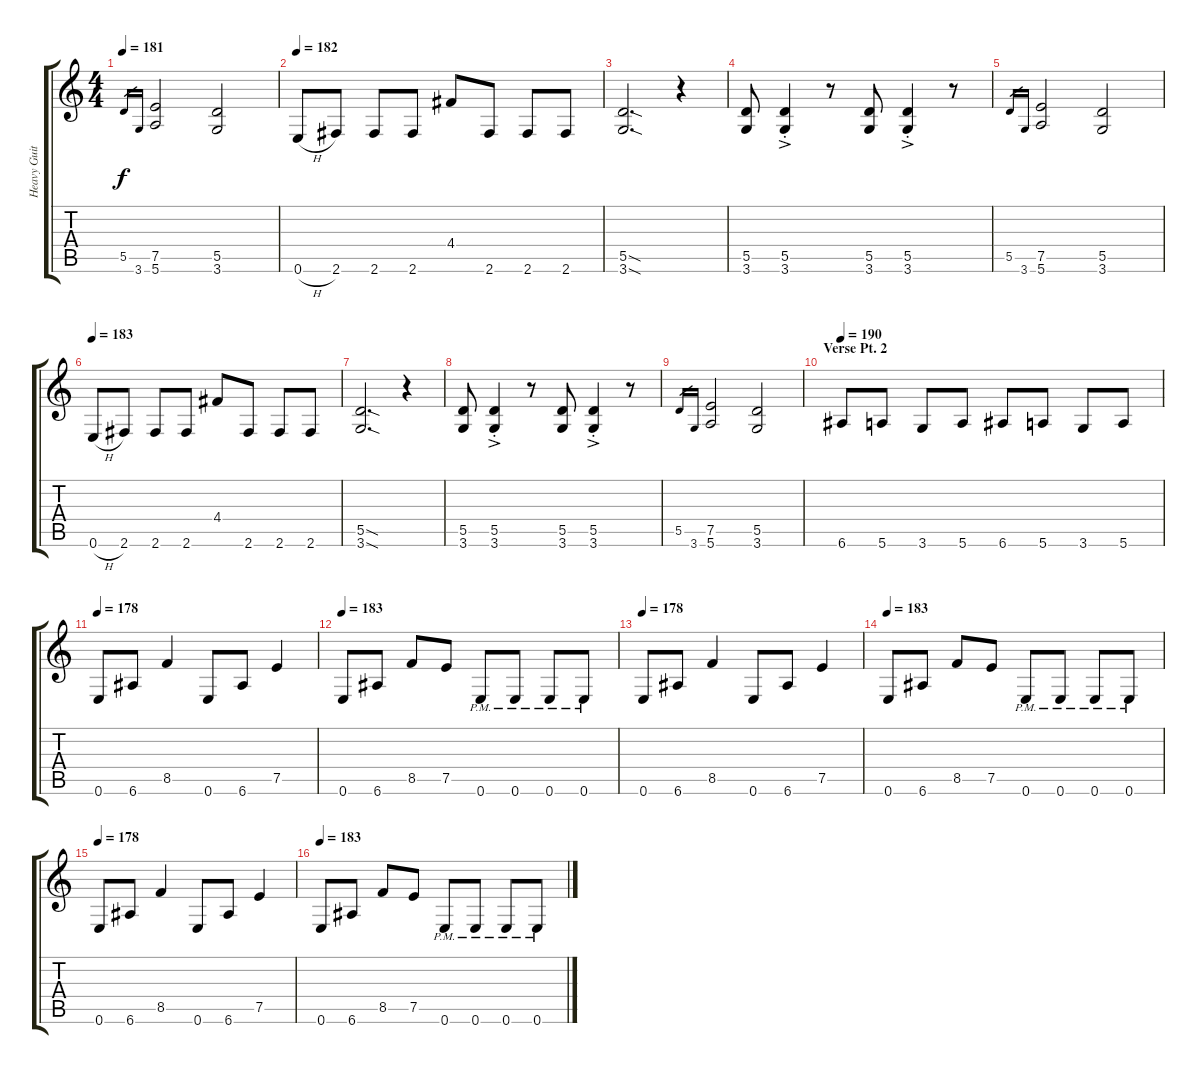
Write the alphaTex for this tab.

\track ("Heavy Guitar Right Channel" "Heavy Guit") {instrument overdrivenguitar}
\staff {score tabs}
\tuning (E4 B3 G3 D3 A2 E2) {hide}
\ts (4 4)
\tempo 181
\clef g2
\ks c
5.5.16{gr dy f} 3.6.16{gr} (7.5 5.6).2 (5.5 3.6).2 |
\tempo 182
0.6{h}.8 2.6.8 2.6.8 2.6.8 4.4.8 2.6.8 2.6.8 2.6.8 |
(5.5{sod} 3.6{sod}).2{d} r.4 |
(5.5 3.6).8 (5.5{ac st} 3.6{ac st}).4 r.8 (5.5 3.6).8 (5.5{ac st} 3.6{ac st}).4 r.8 |
5.5.16{gr} 3.6.16{gr} (7.5 5.6).2 (5.5 3.6).2 |
\tempo 183
0.6{h}.8 2.6.8 2.6.8 2.6.8 4.4.8 2.6.8 2.6.8 2.6.8 |
(5.5{sod} 3.6{sod}).2{d} r.4 |
(5.5 3.6).8 (5.5{ac st} 3.6{ac st}).4 r.8 (5.5 3.6).8 (5.5{ac st} 3.6{ac st}).4 r.8 |
5.5.16{gr} 3.6.16{gr} (7.5 5.6).2 (5.5 3.6).2 |
\section ("" "Verse Pt. 2")
\tempo 190
6.6.8 5.6.8 3.6.8 5.6.8 6.6.8 5.6.8 3.6.8 5.6.8 |
\tempo 178
0.6.8 6.6.8 8.5.4 0.6.8 6.6.8 7.5.4 |
\tempo 183
0.6.8 6.6.8 8.5.8 7.5.8 0.6{pm}.8 0.6{pm}.8 0.6{pm}.8 0.6{pm}.8 |
\tempo 178
0.6.8 6.6.8 8.5.4 0.6.8 6.6.8 7.5.4 |
\tempo 183
0.6.8 6.6.8 8.5.8 7.5.8 0.6{pm}.8 0.6{pm}.8 0.6{pm}.8 0.6{pm}.8 |
\tempo 178
0.6.8 6.6.8 8.5.4 0.6.8 6.6.8 7.5.4 |
\tempo 183
0.6.8 6.6.8 8.5.8 7.5.8 0.6{pm}.8 0.6{pm}.8 0.6{pm}.8 0.6{pm}.8
